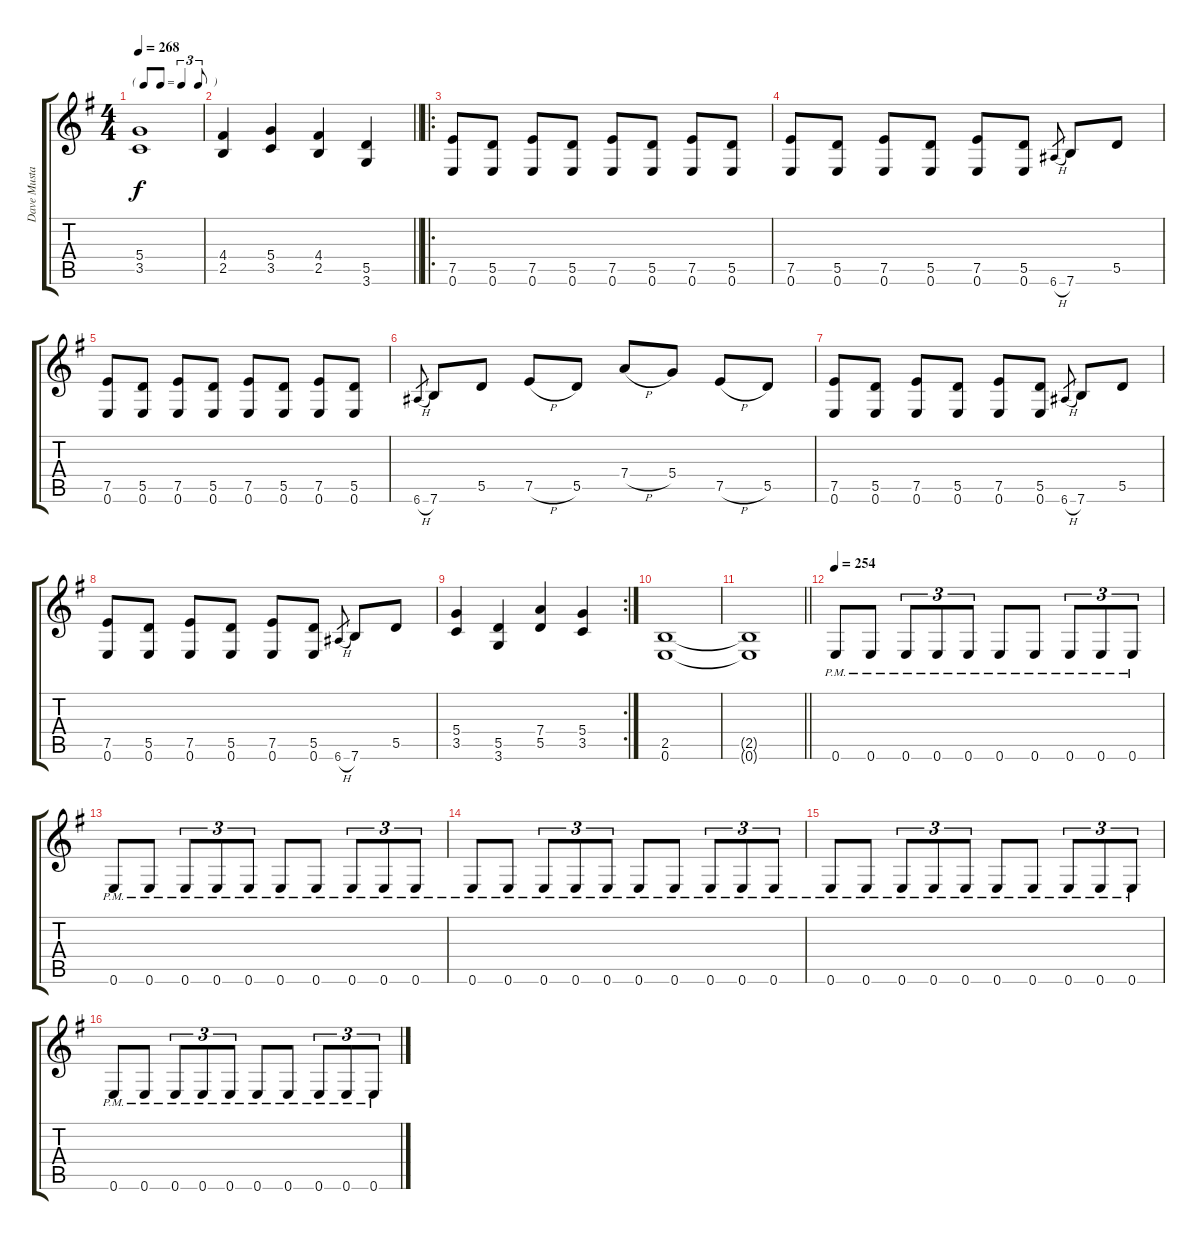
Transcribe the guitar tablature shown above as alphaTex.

\track ("Dave Mustaine" "Dave Musta") {instrument distortionguitar}
\staff {score tabs}
\tuning (E4 B3 G3 D3 A2 E2) {hide}
\ts (4 4)
\tf triplet8th
\tempo 268
\clef g2
\ks g
(5.4 3.5).1{dy f} |
\barLineRight lightlight
(4.4 2.5).4 (5.4 3.5).4 (4.4 2.5).4 (5.5 3.6).4 |
\ro
(7.5 0.6).8 (5.5 0.6).8 (7.5 0.6).8 (5.5 0.6).8 (7.5 0.6).8 (5.5 0.6).8 (7.5 0.6).8 (5.5 0.6).8 |
(7.5 0.6).8 (5.5 0.6).8 (7.5 0.6).8 (5.5 0.6).8 (7.5 0.6).8 (5.5 0.6).8 6.6{h}.8{gr} 7.6.8 5.5.8 |
(7.5 0.6).8 (5.5 0.6).8 (7.5 0.6).8 (5.5 0.6).8 (7.5 0.6).8 (5.5 0.6).8 (7.5 0.6).8 (5.5 0.6).8 |
6.6{h}.8{gr} 7.6.8 5.5.8 7.5{h}.8 5.5.8 7.4{h}.8 5.4.8 7.5{h}.8 5.5.8 |
(7.5 0.6).8 (5.5 0.6).8 (7.5 0.6).8 (5.5 0.6).8 (7.5 0.6).8 (5.5 0.6).8 6.6{h}.8{gr} 7.6.8 5.5.8 |
(7.5 0.6).8 (5.5 0.6).8 (7.5 0.6).8 (5.5 0.6).8 (7.5 0.6).8 (5.5 0.6).8 6.6{h}.8{gr} 7.6.8 5.5.8 |
\rc 2
(5.4 3.5).4 (5.5 3.6).4 (7.4 5.5).4 (5.4 3.5).4 |
(2.5 0.6).1 |
\barLineRight lightlight
(2.5{t} 0.6{t}).1 |
\tempo 254
0.6{pm}.8 0.6{pm}.8 0.6{pm}.8{tu (3 2)} 0.6{pm}.8{tu (3 2)} 0.6{pm}.8{tu (3 2)} 0.6{pm}.8 0.6{pm}.8 0.6{pm}.8{tu (3 2)} 0.6{pm}.8{tu (3 2)} 0.6{pm}.8{tu (3 2)} |
0.6{pm}.8 0.6{pm}.8 0.6{pm}.8{tu (3 2)} 0.6{pm}.8{tu (3 2)} 0.6{pm}.8{tu (3 2)} 0.6{pm}.8 0.6{pm}.8 0.6{pm}.8{tu (3 2)} 0.6{pm}.8{tu (3 2)} 0.6{pm}.8{tu (3 2)} |
0.6{pm}.8 0.6{pm}.8 0.6{pm}.8{tu (3 2)} 0.6{pm}.8{tu (3 2)} 0.6{pm}.8{tu (3 2)} 0.6{pm}.8 0.6{pm}.8 0.6{pm}.8{tu (3 2)} 0.6{pm}.8{tu (3 2)} 0.6{pm}.8{tu (3 2)} |
0.6{pm}.8 0.6{pm}.8 0.6{pm}.8{tu (3 2)} 0.6{pm}.8{tu (3 2)} 0.6{pm}.8{tu (3 2)} 0.6{pm}.8 0.6{pm}.8 0.6{pm}.8{tu (3 2)} 0.6{pm}.8{tu (3 2)} 0.6{pm}.8{tu (3 2)} |
0.6{pm}.8 0.6{pm}.8 0.6{pm}.8{tu (3 2)} 0.6{pm}.8{tu (3 2)} 0.6{pm}.8{tu (3 2)} 0.6{pm}.8 0.6{pm}.8 0.6{pm}.8{tu (3 2)} 0.6{pm}.8{tu (3 2)} 0.6{pm}.8{tu (3 2)}
